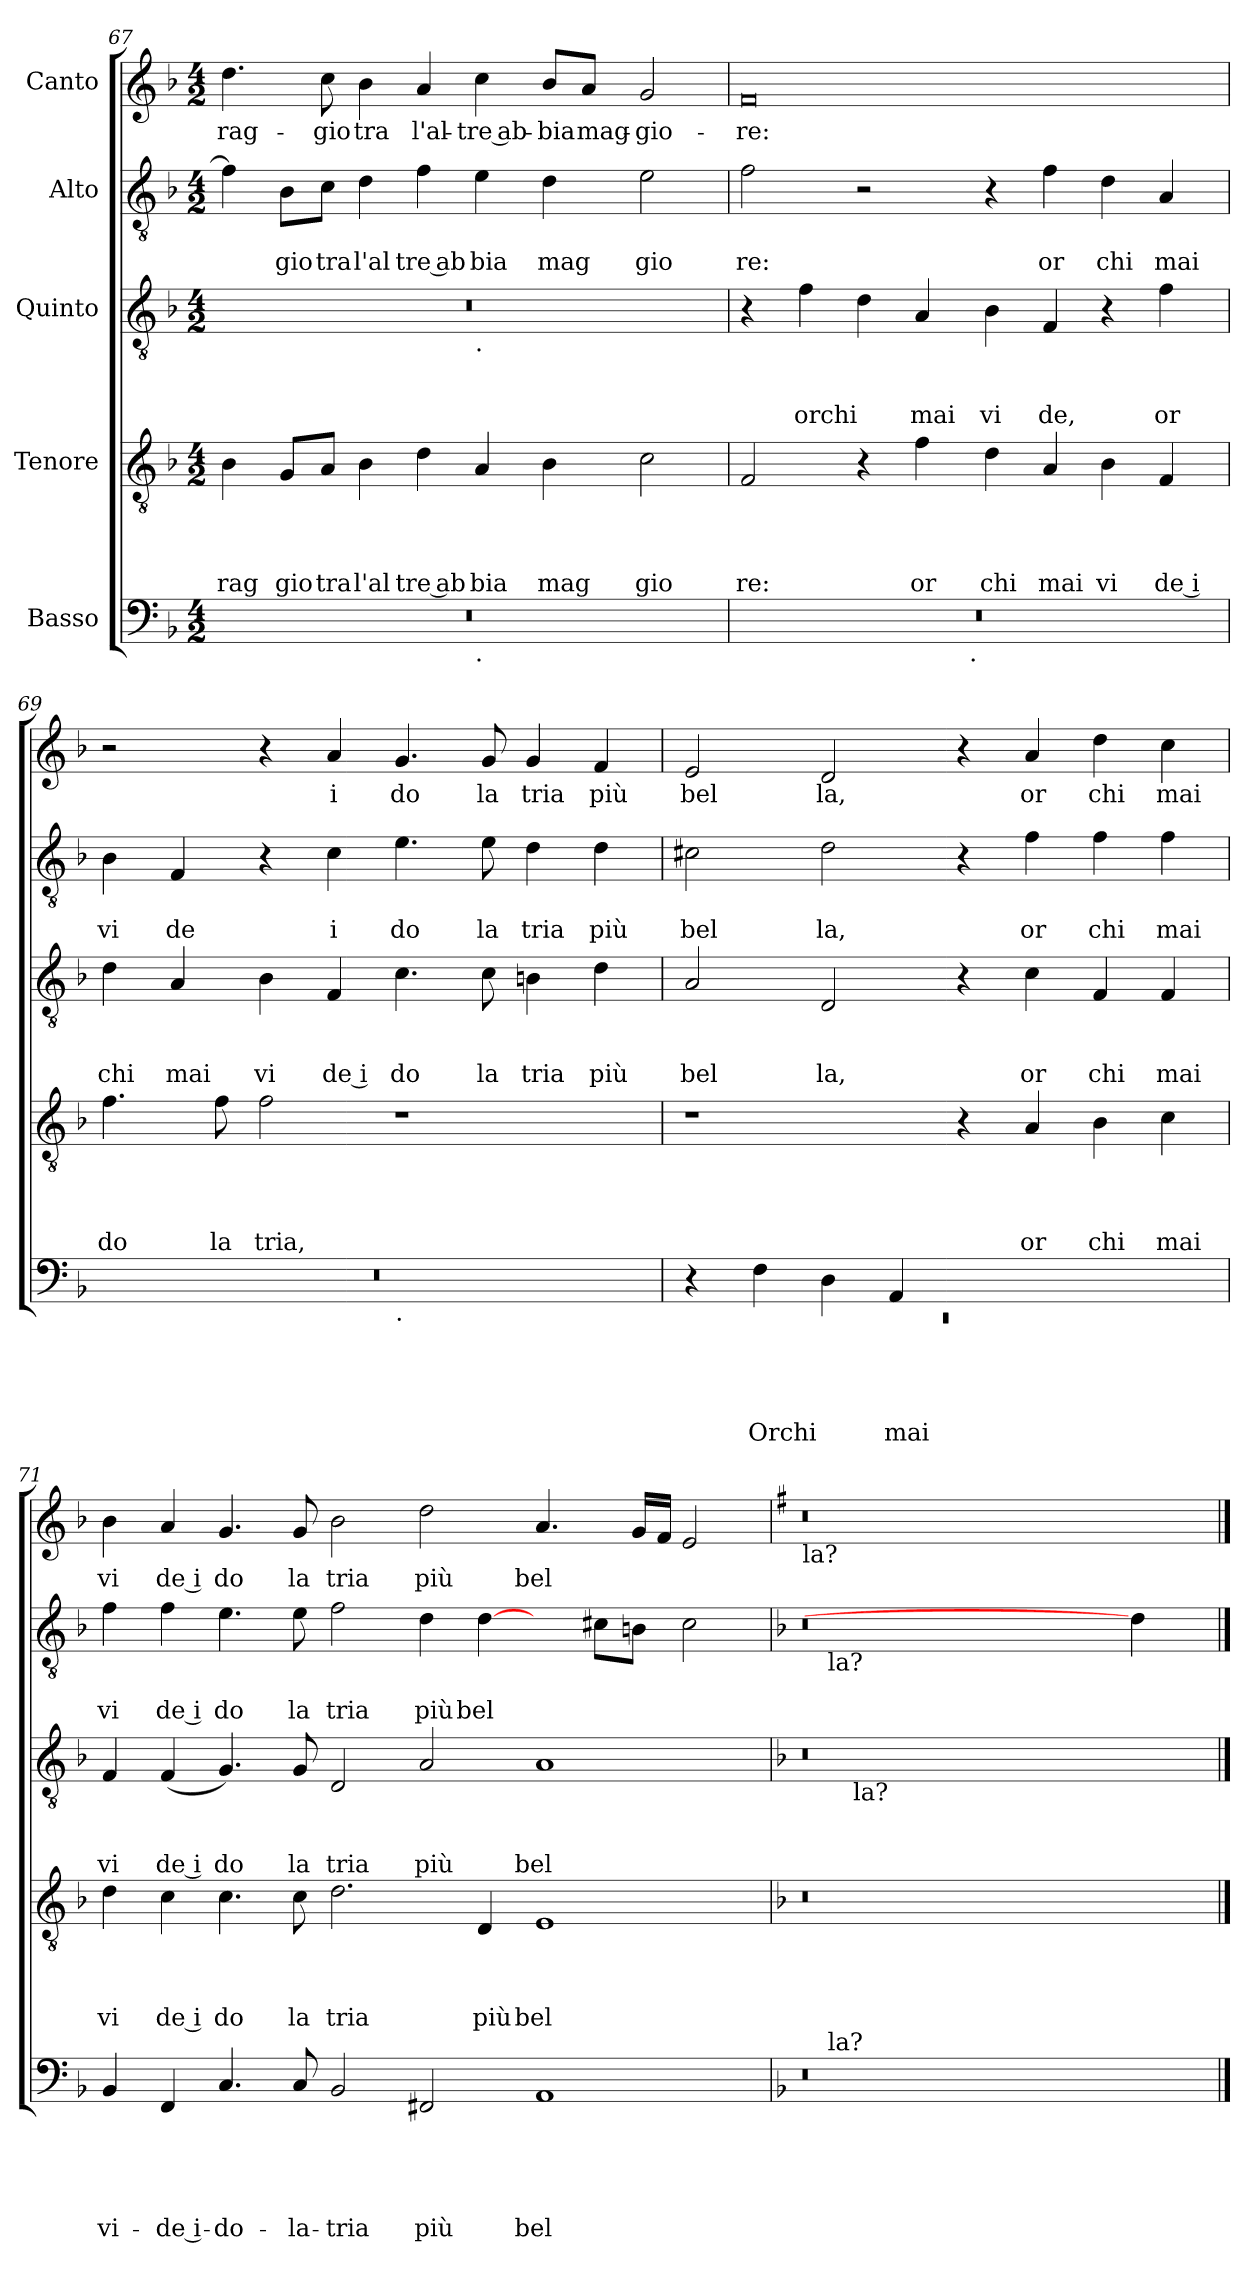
**kern	**text	**text	**text	**text	**text	**kern	**text	**text	**text	**text	**kern	**text	**text	**text	**kern	**text	**text	**kern	**text
*part5	*part5	*part5	*part5	*part5	*part5	*part4	*part4	*part4	*part4	*part4	*part3	*part3	*part3	*part3	*part2	*part2	*part2	*part1	*part1
*staff5	*staff5	*staff5	*staff5	*staff5	*staff5	*staff4	*staff4	*staff4	*staff4	*staff4	*staff3	*staff3	*staff3	*staff3	*staff2	*staff2	*staff2	*staff1	*staff1
*I"Basso	*	*	*	*	*	*I"Tenore	*	*	*	*	*I"Quinto	*	*	*	*I"Alto	*	*	*I"Canto	*
*clefF4	*	*	*	*	*	*clefGv2	*	*	*	*	*clefGv2	*	*	*	*clefGv2	*	*	*clefG2	*
*k[b-]	*	*	*	*	*	*k[b-]	*	*	*	*	*k[b-]	*	*	*	*k[b-]	*	*	*k[b-]	*
*F:	*	*	*	*	*	*F:	*	*	*	*	*F:	*	*	*	*F:	*	*	*F:	*
*M4/2	*	*	*	*	*	*M4/2	*	*	*	*	*M4/2	*	*	*	*M4/2	*	*	*M4/2	*
=67	=67	=67	=67	=67	=67	=67	=67	=67	=67	=67	=67	=67	=67	=67	=67	=67	=67	=67	=67
!	!	!	!	!	!	!	!	!	!	!LO:LY:b	!	!	!	!	!	!	!	!	!LO:LY:b
*^	*	*	*	*	*	*	*	*	*	*	*^	*	*	*	*	*	*	*	*
0r	1ryy	.	.	.	.	.	4B-\	.	.	.	rag	0r	1ryy	.	.	.	4f\]	.	.	4.dd\	rag-
!	!	!	!	!	!	!	!	!	!	!	!LO:LY:b	!	!	!	!	!	!	!	!LO:LY:b	!	!
.	.	.	.	.	.	.	8G/L	.	.	.	gio	.	.	.	.	.	8B-\L	.	gio	.	.
!	!	!	!	!	!	!	!	!	!	!	!LO:LY:b	!	!	!	!	!	!	!	!LO:LY:b	!	!LO:LY:b
.	.	.	.	.	.	.	8A/J	.	.	.	tra	.	.	.	.	.	8c\J	.	tra	8cc\	-gio
!	!	!	!	!	!	!	!	!	!	!	!LO:LY:b	!	!	!	!	!	!	!	!LO:LY:b	!	!LO:LY:b
.	.	.	.	.	.	.	4B-\	.	.	.	l'al	.	.	.	.	.	4d\	.	l'al	4b-\	tra
!	!	!	!	!	!	!	!	!	!	!	!LO:LY:b:rj	!	!	!	!	!	!	!	!LO:LY:b:rj	!	!LO:LY:b
.	.	.	.	.	.	.	4d\	.	.	.	tre ab	.	.	.	.	.	4f\	.	tre ab	4a/	l'al-
!	!	!	!	!	!	!	!	!	!	!	!	!	!LO:TX:b:t=.	!	!	!	!	!	!	!	!
!	!LO:TX:b:t=.	!	!	!	!	!	!	!	!	!	!	!	!	!	!	!	!	!	!	!	!
!	!	!	!	!	!	!	!	!	!	!	!LO:LY:b	!	!	!	!	!	!	!	!LO:LY:b	!	!LO:LY:b:rj
.	1ryy	.	.	.	.	.	4A/	.	.	.	bia	.	1ryy	.	.	.	4e\	.	bia	4cc\	-tre ab-
!	!	!	!	!	!	!	!	!	!	!	!LO:LY:b	!	!	!	!	!	!	!	!LO:LY:b	!	!LO:LY:b
.	.	.	.	.	.	.	4B-\	.	.	.	mag	.	.	.	.	.	4d\	.	mag	8b-/L	-bia
!	!	!	!	!	!	!	!	!	!	!	!	!	!	!	!	!	!	!	!	!	!LO:LY:b
.	.	.	.	.	.	.	.	.	.	.	.	.	.	.	.	.	.	.	.	8a/J	mag-
!	!	!	!	!	!	!	!	!	!	!	!LO:LY:b	!	!	!	!	!	!	!	!LO:LY:b	!	!LO:LY:b
.	.	.	.	.	.	.	2c\	.	.	.	gio	.	.	.	.	.	2e\	.	gio	2g/	-gio-
!!LO:LB:g=z
=68	=68	=68	=68	=68	=68	=68	=68	=68	=68	=68	=68	=68	=68	=68	=68	=68	=68	=68	=68	=68	=68
!	!	!	!	!	!	!	!	!	!	!	!LO:LY:b	!	!	!	!	!	!	!	!LO:LY:b	!	!LO:LY:b
*	*	*	*	*	*	*	*	*	*	*	*	*v	*v	*	*	*	*	*	*	*	*
0r	2ryy	.	.	.	.	.	2F/	.	.	.	re:	4r	.	.	.	2f\	.	re:	0f	-re:
!	!	!	!	!	!	!	!	!	!	!	!	!	!	!	!LO:LY:b	!	!	!	!	!
.	.	.	.	.	.	.	.	.	.	.	.	4f\	.	.	orchi	.	.	.	.	.
.	4...ryy	.	.	.	.	.	4r	.	.	.	.	4d\	.	.	.	2r	.	.	.	.
!	!	!	!	!	!	!	!	!	!	!	!LO:LY:b	!	!	!	!LO:LY:b	!	!	!	!	!
.	.	.	.	.	.	.	4f\	.	.	.	or	4A/	.	.	mai	.	.	.	.	.
!	!LO:TX:b:t=.	!	!	!	!	!	!	!	!	!	!	!	!	!	!	!	!	!	!	!
.	1ryy	.	.	.	.	.	.	.	.	.	.	.	.	.	.	.	.	.	.	.
!	!	!	!	!	!	!	!	!	!	!	!LO:LY:b	!	!	!	!LO:LY:b	!	!	!	!	!
.	.	.	.	.	.	.	4d\	.	.	.	chi	4B-\	.	.	vi	4r	.	.	.	.
!	!	!	!	!	!	!	!	!	!	!	!LO:LY:b	!	!	!	!LO:LY:b	!	!	!LO:LY:b	!	!
.	.	.	.	.	.	.	4A/	.	.	.	mai	4F/	.	.	de,	4f\	.	or	.	.
!	!	!	!	!	!	!	!	!	!	!	!LO:LY:b	!	!	!	!	!	!	!LO:LY:b	!	!
.	.	.	.	.	.	.	4B-\	.	.	.	vi	4r	.	.	.	4d\	.	chi	.	.
!	!	!	!	!	!	!	!	!	!	!	!LO:LY:b:rj	!	!	!	!LO:LY:b	!	!	!LO:LY:b	!	!
.	.	.	.	.	.	.	4F/	.	.	.	de i	4f\	.	.	or	4A/	.	mai	.	.
.	32ryy	.	.	.	.	.	.	.	.	.	.	.	.	.	.	.	.	.	.	.
=69	=69	=69	=69	=69	=69	=69	=69	=69	=69	=69	=69	=69	=69	=69	=69	=69	=69	=69	=69	=69
!	!	!	!	!	!	!	!	!	!	!	!LO:LY:b	!	!	!	!LO:LY:b	!	!	!LO:LY:b	!	!
0r	1ryy	.	.	.	.	.	4.f\	.	.	.	do	4d\	.	.	chi	4B-\	.	vi	2r	.
!	!	!	!	!	!	!	!	!	!	!	!	!	!	!	!LO:LY:b	!	!	!LO:LY:b	!	!
.	.	.	.	.	.	.	.	.	.	.	.	4A/	.	.	mai	4F/	.	de	.	.
!	!	!	!	!	!	!	!	!	!	!	!LO:LY:b	!	!	!	!	!	!	!	!	!
.	.	.	.	.	.	.	8f\	.	.	.	la	.	.	.	.	.	.	.	.	.
!	!	!	!	!	!	!	!	!	!	!	!LO:LY:b	!	!	!	!LO:LY:b	!	!	!	!	!
.	.	.	.	.	.	.	2f\	.	.	.	tria,	4B-\	.	.	vi	4r	.	.	4r	.
!	!	!	!	!	!	!	!	!	!	!	!	!	!	!	!LO:LY:b:rj	!	!	!LO:LY:b	!	!LO:LY:b
.	.	.	.	.	.	.	.	.	.	.	.	4F/	.	.	de i	4c\	.	i	4a/	i
!	!LO:TX:b:t=.	!	!	!	!	!	!	!	!	!	!	!	!	!	!	!	!	!	!	!
!	!	!	!	!	!	!	!	!	!	!	!	!	!	!	!LO:LY:b	!	!	!LO:LY:b	!	!LO:LY:b
.	1ryy	.	.	.	.	.	1r	.	.	.	.	4.c\	.	.	do	4.e\	.	do	4.g/	do
!	!	!	!	!	!	!	!	!	!	!	!	!	!	!	!LO:LY:b	!	!	!LO:LY:b	!	!LO:LY:b
.	.	.	.	.	.	.	.	.	.	.	.	8c\	.	.	la	8e\	.	la	8g/	la
!	!	!	!	!	!	!	!	!	!	!	!	!	!	!	!LO:LY:b	!	!	!LO:LY:b	!	!LO:LY:b
.	.	.	.	.	.	.	.	.	.	.	.	4Bn\	.	.	tria	4d\	.	tria	4g/	tria
!	!	!	!	!	!	!	!	!	!	!	!	!	!	!	!LO:LY:b	!	!	!LO:LY:b	!	!LO:LY:b
.	.	.	.	.	.	.	.	.	.	.	.	4d\	.	.	più	4d\	.	più	4f/	più
=70	=70	=70	=70	=70	=70	=70	=70	=70	=70	=70	=70	=70	=70	=70	=70	=70	=70	=70	=70	=70
!	!LO:N:vis=1	!	!	!	!	!	!	!	!	!	!	!	!	!	!LO:LY:b	!	!	!LO:LY:b	!	!LO:LY:b
*	*^	*	*	*	*	*	*	*	*	*	*	*	*	*	*	*	*	*	*	*
0ryy	0rEE	4r	.	.	.	.	.	1r	.	.	.	.	2A/	.	.	bel	2c#X\	.	bel	2e/	bel
!	!	!	!	!	!	!	!LO:LY:b	!	!	!	!	!	!	!	!	!	!	!	!	!	!
.	.	4F\	.	.	.	.	Orchi	.	.	.	.	.	.	.	.	.	.	.	.	.	.
!	!	!	!	!	!	!	!	!	!	!	!	!	!	!	!	!LO:LY:b	!	!	!LO:LY:b	!	!LO:LY:b
.	.	4D\	.	.	.	.	.	.	.	.	.	.	2D/	.	.	la,	2d\	.	la,	2d/	la,
!	!	!	!	!	!	!	!LO:LY:b	!	!	!	!	!	!	!	!	!	!	!	!	!	!
.	.	4AA/	.	.	.	.	mai	.	.	.	.	.	.	.	.	.	.	.	.	.	.
.	.	1ryy	.	.	.	.	.	4r	.	.	.	.	4r	.	.	.	4r	.	.	4r	.
!	!	!	!	!	!	!	!	!	!	!	!	!LO:LY:b	!	!	!	!LO:LY:b	!	!	!LO:LY:b	!	!LO:LY:b
.	.	.	.	.	.	.	.	4A/	.	.	.	or	4c\	.	.	or	4f\	.	or	4a/	or
!	!	!	!	!	!	!	!	!	!	!	!	!LO:LY:b	!	!	!	!LO:LY:b	!	!	!LO:LY:b	!	!LO:LY:b
.	.	.	.	.	.	.	.	4B-\	.	.	.	chi	4F/	.	.	chi	4f\	.	chi	4dd\	chi
!	!	!	!	!	!	!	!	!	!	!	!	!LO:LY:b	!	!	!	!LO:LY:b	!	!	!LO:LY:b	!	!LO:LY:b
.	.	.	.	.	.	.	.	4c\	.	.	.	mai	4F/	.	.	mai	4f\	.	mai	4cc\	mai
*v	*v	*v	*	*	*	*	*	*	*	*	*	*	*	*	*	*	*	*	*	*	*
=71	=71	=71	=71	=71	=71	=71	=71	=71	=71	=71	=71	=71	=71	=71	=71	=71	=71	=71	=71
!	!	!	!	!	!LO:LY:b	!	!	!	!	!LO:LY:b	!	!	!	!LO:LY:b	!	!	!LO:LY:b	!	!LO:LY:b
4BB-/	.	.	.	.	vi-	4d\	.	.	.	vi	4F/	.	.	vi	4f\	.	vi	4b->\	vi
!	!	!	!	!	!LO:LY:b:rj	!	!	!	!	!LO:LY:b:rj	!	!	!	!LO:LY:b:rj	!	!	!LO:LY:b:rj	!	!LO:LY:b:rj
4FF/	.	.	.	.	-de i-	4c\	.	.	.	de i	(<4F/	.	.	de i	4f\	.	de i	4a/	de i
!	!	!	!	!	!LO:LY:b	!	!	!	!	!LO:LY:b	!	!	!	!LO:LY:b	!	!	!LO:LY:b	!	!LO:LY:b
4.C/	.	.	.	.	-do-	4.c\	.	.	.	do	4.G/)	.	.	do	4.e\	.	do	4.g/	do
!	!	!	!	!	!LO:LY:b	!	!	!	!	!LO:LY:b	!	!	!	!LO:LY:b	!	!	!LO:LY:b	!	!LO:LY:b
8C/	.	.	.	.	-la-	8c\	.	.	.	la	8G/	.	.	la	8e\	.	la	8g/	la
!	!	!	!	!	!LO:LY:b	!	!	!	!	!LO:LY:b	!	!	!	!LO:LY:b	!	!	!LO:LY:b	!	!LO:LY:b
2BB-/	.	.	.	.	-tria	2.d\	.	.	.	tria	2D/	.	.	tria	2f\	.	tria	2b-\	tria
!	!	!	!	!	!LO:LY:b	!	!	!	!	!	!	!	!	!LO:LY:b	!	!	!LO:LY:b	!	!LO:LY:b
2FF#X/	.	.	.	.	più	.	.	.	.	.	2A/	.	.	più	4d\	.	più	2dd\	più
!	!	!	!	!	!	!	!	!	!	!LO:LY:b	!	!	!	!	!	!	!LO:LY:b	!	!
.	.	.	.	.	.	4D/	.	.	.	più	.	.	.	.	[4d\	.	bel	.	.
!	!	!	!	!	!LO:LY:b	!	!	!	!	!LO:LY:b	!	!	!	!LO:LY:b	!	!	!	!	!LO:LY:b
1AA	.	.	.	.	bel-	1E	.	.	.	bel	1A	.	.	bel	4ryy	.	.	4.a/	bel
.	.	.	.	.	.	.	.	.	.	.	.	.	.	.	8c#X\L	.	.	.	.
.	.	.	.	.	.	.	.	.	.	.	.	.	.	.	8Bn\J	.	.	16g/LL	.
.	.	.	.	.	.	.	.	.	.	.	.	.	.	.	.	.	.	16f/JJ	.
.	.	.	.	.	.	.	.	.	.	.	.	.	.	.	2c#\	.	.	2e/	.
=72	=72	=72	=72	=72	=72	=72	=72	=72	=72	=72	=72	=72	=72	=72	=72	=72	=72	=72	=72
*	*	*	*	*	*	*	*	*	*	*	*	*	*	*	*	*	*	*k[f#]	*
*	*	*	*	*	*	*	*	*	*	*	*	*	*	*	*	*	*	*G:	*
!	!	!	!	!	!	!	!	!	!	!	!	!	!	!	!	!	!	!LO:TX:b:t=la?	!
*^	*	*	*	*	*	*	*	*	*	*	*^	*	*	*	*^	*	*	*	*
0r	16ryy	.	.	.	.	.	0r	.	.	.	.	0r	8ryy	.	.	.	0r	16ryy	.	.	0r	.
!	!	!	!	!	!	!	!	!	!	!	!	!	!	!	!	!	!	!LO:TX:b:t=la?	!	!	!	!
!	!LO:TX:a:t=la?	!	!	!	!	!	!	!	!	!	!	!	!	!	!	!	!	!	!	!	!	!
.	1ryy	.	.	.	.	.	.	.	.	.	.	.	.	.	.	.	.	1ryy	.	.	.	.
!	!	!	!	!	!	!	!	!	!	!	!	!	!LO:TX:b:t=la?	!	!	!	!	!	!	!	!	!
.	.	.	.	.	.	.	.	.	.	.	.	.	1ryy	.	.	.	.	.	.	.	.	.
.	1ryy	.	.	.	.	.	.	.	.	.	.	.	.	.	.	.	.	1ryy	.	.	.	.
.	.	.	.	.	.	.	.	.	.	.	.	.	1ryy	.	.	.	.	.	.	.	.	.
4ryy	.	.	.	.	.	.	4ryy	.	.	.	.	4ryy	.	.	.	.	4d\]	.	.	.	4ryy	.
.	8.ryy	.	.	.	.	.	.	.	.	.	.	.	.	.	.	.	.	8.ryy	.	.	.	.
.	.	.	.	.	.	.	.	.	.	.	.	.	8ryy	.	.	.	.	.	.	.	.	.
*	*	*	*	*	*	*	*	*	*	*	*	*v	*v	*	*	*	*	*	*	*	*	*
*v	*v	*	*	*	*	*	*	*	*	*	*	*	*	*	*	*v	*v	*	*	*	*
==	==	==	==	==	==	==	==	==	==	==	==	==	==	==	==	==	==	==	==
*-	*-	*-	*-	*-	*-	*-	*-	*-	*-	*-	*-	*-	*-	*-	*-	*-	*-	*-	*-
